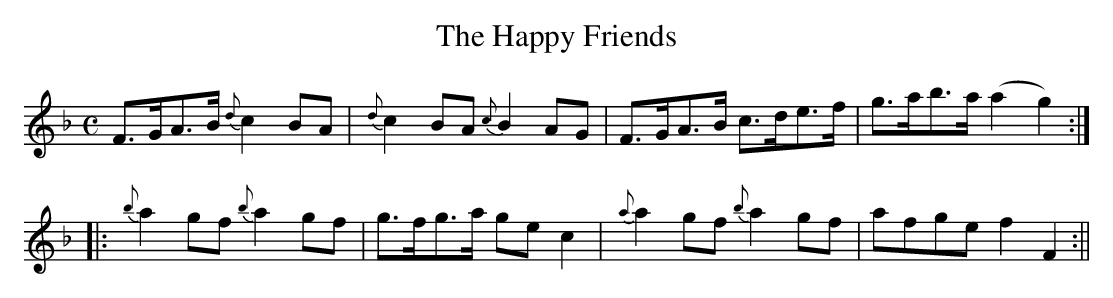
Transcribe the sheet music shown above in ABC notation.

X:1
T:Happy Friends, The
M:C
L:1/8
K:F
F>GA>B {d}c2 BA|{d}c2 BA {c}B2 AG|F>GA>B c>de>f|g>ab>a (a2g2):|
|:{b}a2 gf {b}a2 gf|g>fg>a ge c2|{a}a2 gf {b}a2 gf|afge f2F2:||
